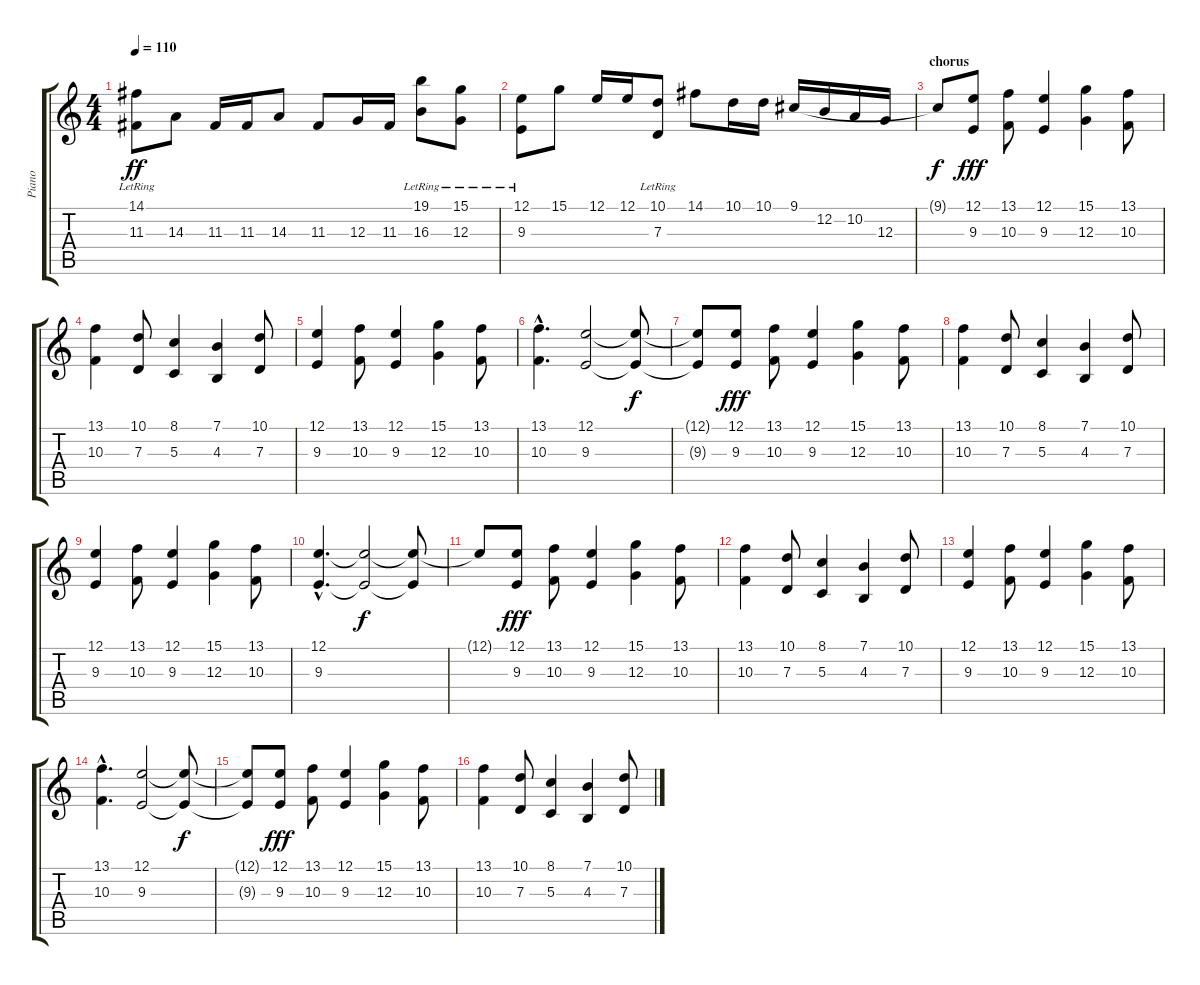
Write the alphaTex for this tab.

\track ("Piano" "Piano") {instrument acousticgrandpiano}
\staff {score tabs}
\tuning (E4 B3 G3 D3 A2 E2) {hide}
\ts (4 4)
\tempo 110
\clef g2
\ks c
(14.1{lr} 11.3).8{dy ff} 14.3.8 11.3.16 11.3.16 14.3.8 11.3.8 12.3.16 11.3.16 (19.1{lr} 16.3).8 (15.1{lr} 12.3).8 |
(12.1 9.3{lr}).8 15.1.8 12.1.16 12.1.16 (10.1 7.3{lr}).8 14.1.8 10.1.16 10.1.16 9.1.16 12.2.16 10.2.16 12.3.16 |
\section ("" "chorus")
9.1{t}.8{dy f} (12.1 9.3).8{dy fff} (13.1 10.3).8 (12.1 9.3).4 (15.1 12.3).4 (13.1 10.3).8 |
(13.1 10.3).4 (10.1 7.3).8 (8.1 5.3).4 (7.1 4.3).4 (10.1 7.3).8 |
(12.1 9.3).4 (13.1 10.3).8 (12.1 9.3).4 (15.1 12.3).4 (13.1 10.3).8 |
(13.1{hac} 10.3{hac}).4{d} (12.1 9.3).2 (12.1{t} 9.3{t}).8{dy f} |
(12.1{t} 9.3{t}).8 (12.1 9.3).8{dy fff} (13.1 10.3).8 (12.1 9.3).4 (15.1 12.3).4 (13.1 10.3).8 |
(13.1 10.3).4 (10.1 7.3).8 (8.1 5.3).4 (7.1 4.3).4 (10.1 7.3).8 |
(12.1 9.3).4 (13.1 10.3).8 (12.1 9.3).4 (15.1 12.3).4 (13.1 10.3).8 |
(12.1{hac} 9.3{hac}).4{d} (12.1{t} 9.3{t}).2{dy f} (12.1{t} 9.3{t}).8 |
12.1{t}.8 (12.1 9.3).8{dy fff} (13.1 10.3).8 (12.1 9.3).4 (15.1 12.3).4 (13.1 10.3).8 |
(13.1 10.3).4 (10.1 7.3).8 (8.1 5.3).4 (7.1 4.3).4 (10.1 7.3).8 |
(12.1 9.3).4 (13.1 10.3).8 (12.1 9.3).4 (15.1 12.3).4 (13.1 10.3).8 |
(13.1{hac} 10.3{hac}).4{d} (12.1 9.3).2 (12.1{t} 9.3{t}).8{dy f} |
(12.1{t} 9.3{t}).8 (12.1 9.3).8{dy fff} (13.1 10.3).8 (12.1 9.3).4 (15.1 12.3).4 (13.1 10.3).8 |
(13.1 10.3).4 (10.1 7.3).8 (8.1 5.3).4 (7.1 4.3).4 (10.1 7.3).8
